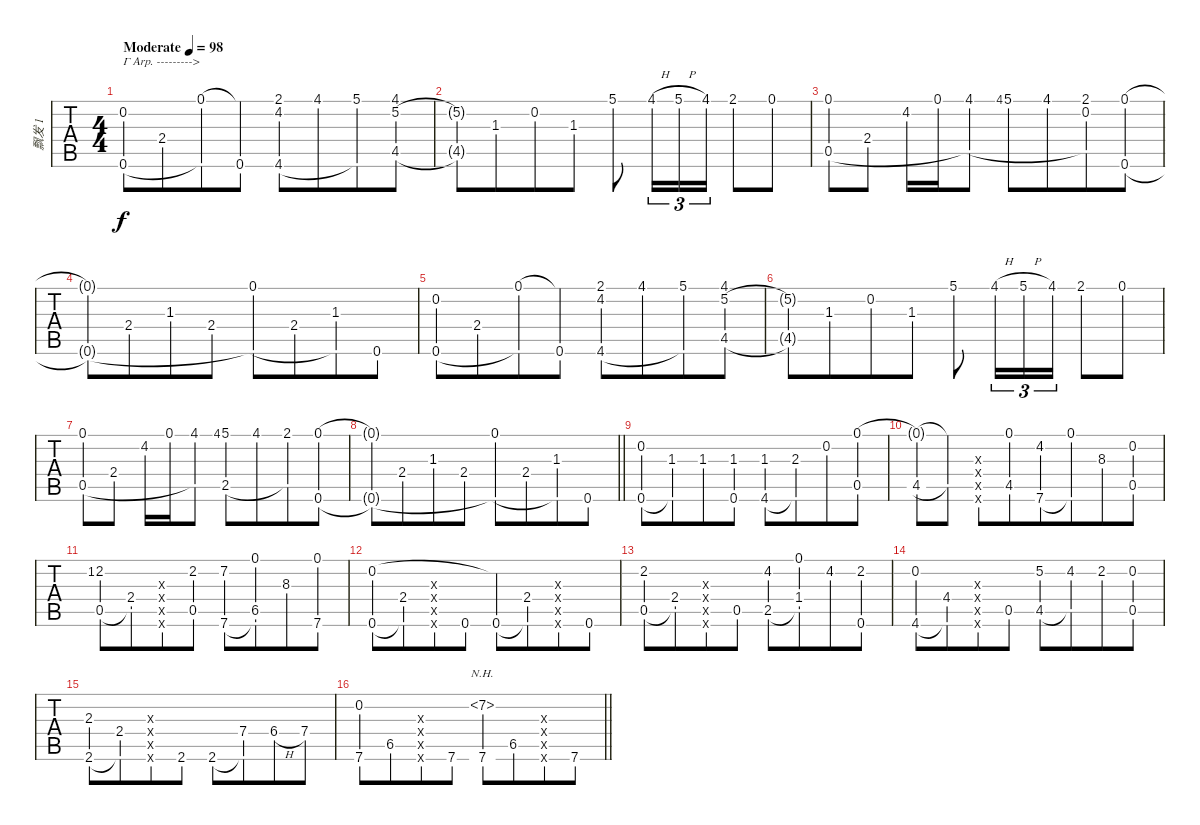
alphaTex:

\track ("飘发 1" "飘发 1") {instrument acousticguitarsteel}
\staff {tabs}
\tuning (E4 B3 G3 D3 A2 E2) {hide}
\ts (4 4)
\tempo (98 "Moderate")
\clef g2
\ks e
(0.2 0.6).8{txt "Γ Arp. --------->" dy f instrument acousticguitarsteel beam Up} 2.4.8{beam Up beam merge} (0.1 0.6{t}).8{beam Up} (0.1{t} 0.6).8{beam Up} (2.1 4.2 4.6).8 4.1.8{beam merge} (5.1 4.6{t}).8 (4.1 5.2 4.5).8 |
(5.2{t} 4.5{t}).8 1.3.8{beam merge} 0.2.8 1.3.8 5.1.8 4.1{h}.16{tu (3 2)} 5.1{h}.16{tu (3 2)} 4.1.16{tu (3 2)} 2.1.8 0.1.8 |
(0.1 0.5).8 2.4.8 4.2.16 0.1.16 (4.1 0.5{t}).8 4.1.8{gr} 5.1.8 4.1.8{beam merge} (2.1 0.2 0.5{t}).8 (0.1 0.6).8 |
(0.1{t} 0.6{t}).8 2.4.8{beam merge} 1.3.8 2.4.8 (0.1 0.6{t}).8 2.4.8{beam merge} (1.3 0.6{t}).8 0.6.8 |
(0.2 0.6).8{txt " " beam Up} 2.4.8{beam Up beam merge} (0.1 0.6{t}).8{beam Up} (0.1{t} 0.6).8{beam Up} (2.1 4.2 4.6).8 4.1.8{beam merge} (5.1 4.6{t}).8 (4.1 5.2 4.5).8 |
(5.2{t} 4.5{t}).8 1.3.8{beam merge} 0.2.8 1.3.8 5.1.8 4.1{h}.16{tu (3 2)} 5.1{h}.16{tu (3 2)} 4.1.16{tu (3 2)} 2.1.8 0.1.8 |
(0.1 0.5).8 2.4.8 4.2.16 0.1.16 (4.1 0.5{t}).8 4.1.8{gr} (5.1 2.5).8 4.1.8{beam merge} (2.1 2.5{t}).8 (0.1 0.6).8 |
\barLineRight lightlight
(0.1{t} 0.6{t}).8 2.4.8{beam merge} 1.3.8 2.4.8 (0.1 0.6{t}).8 2.4.8{beam merge} (1.3 0.6{t}).8 0.6.8 |
(0.2 0.6).8 (1.3 0.6{t}).8{beam merge} 1.3.8 (1.3 0.6).8 (1.3 4.6).8 (2.3 4.6{t}).8{beam merge} 0.2.8 (0.1 0.5).8 |
(0.1{t} 4.5).8 (0.1{t} 4.5{t}).8{beam split} (0.3{x} 0.4{x} 0.5{x} 0.6{x}).8{beam merge} (0.1 4.5).8{beam merge} (4.2 7.6).8 (0.1 7.6{t}).8{beam merge} 8.3.8 (0.2 0.5).8 |
1.2.8{gr} (2.2 0.5).8 (2.4 0.5{t}).8{beam merge} (0.3{x} 0.4{x} 0.5{x} 0.6{x}).8 (2.2 0.5).8 (7.2 7.6).8 (0.1 6.5 7.6{t}).8{beam merge} 8.3.8 (0.1 7.6).8 |
(0.2 0.6).8 (2.4 0.6{t}).8{beam merge} (0.3{x} 0.4{x} 0.5{x} 0.6{x}).8 0.6.8 (0.2{t} 0.6).8 (2.4 0.6{t}).8{beam merge} (0.3{x} 0.4{x} 0.5{x} 0.6{x}).8 0.6.8 |
(2.2 0.5).8 (2.4 0.5{t}).8{beam merge} (0.3{x} 0.4{x} 0.5{x} 0.6{x}).8 0.5.8 (4.2 2.5).8 (0.1 1.4 2.5{t}).8{beam merge} 4.2.8 (2.2 0.6).8 |
(0.2 4.6).8 (4.4 4.6{t}).8{beam merge} (0.3{x} 0.4{x} 0.5{x} 0.6{x}).8 0.5.8 (5.2 4.5).8 (4.2 4.5{t}).8{beam merge} 2.2.8 (0.2 0.5).8 |
(2.3 2.6).8 (2.4 2.6{t}).8{beam merge} (0.3{x} 0.4{x} 0.5{x} 0.6{x}).8 2.6.8 2.6.8 (7.4 2.6{t}).8{beam merge} 6.4{h}.8 7.4.8 |
\barLineRight lightlight
(0.2 7.6).8 6.5.8{beam merge} (0.3{x} 0.4{x} 0.5{x} 0.6{x}).8 7.6.8 (7.2{nh} 7.6).8 6.5.8{beam merge} (0.3{x} 0.4{x} 0.5{x} 0.6{x}).8 7.6.8
